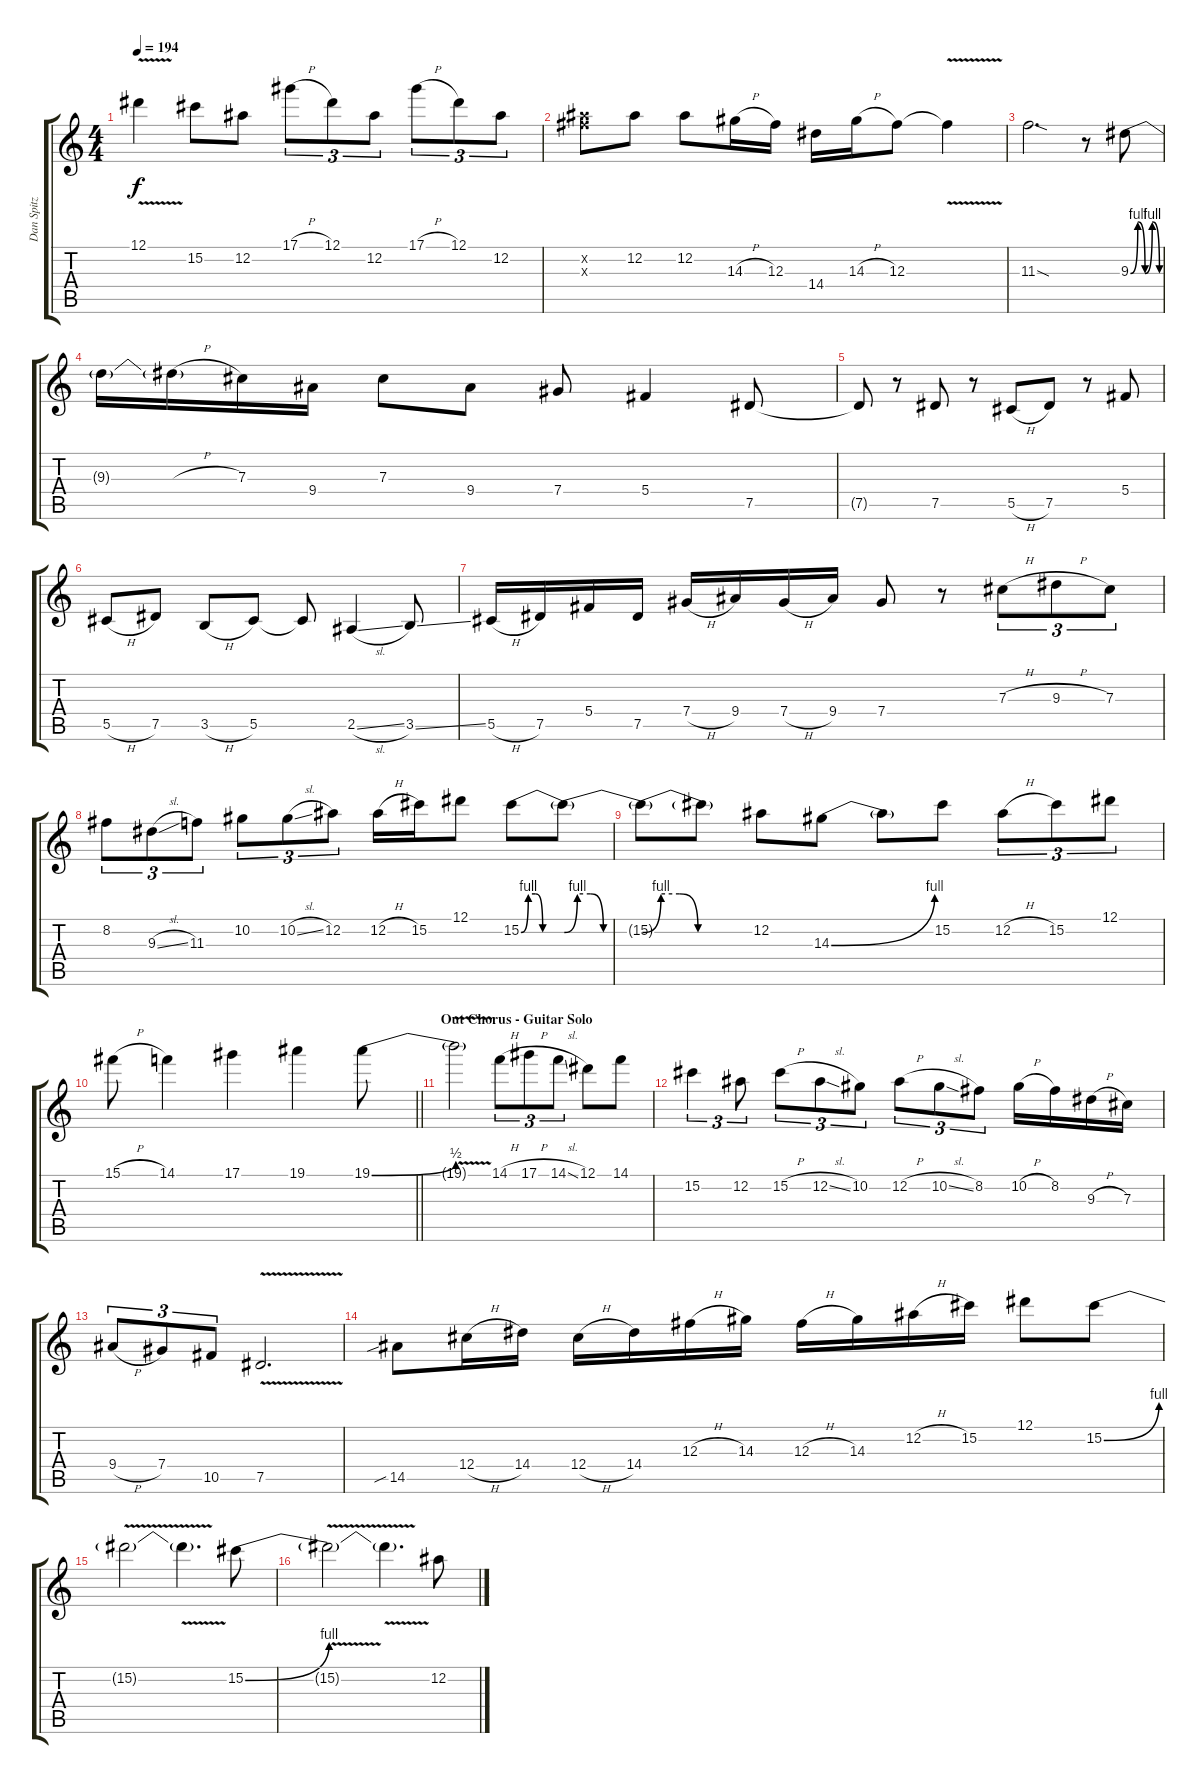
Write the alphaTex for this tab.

\track ("Dan Spitz Lead" "Dan Spitz ") {instrument overdrivenguitar}
\staff {score tabs}
\tuning (Eb4 Bb3 Gb3 Db3 Ab2 Eb2) {hide}
\ts (4 4)
\tempo 194
\clef g2
\ks c
12.1{v t}.4{dy f} 15.2.8 12.2.8 17.1{h}.8{tu (3 2)} 12.1.8{tu (3 2)} 12.2.8{tu (3 2)} 17.1{h}.8{tu (3 2)} 12.1.8{tu (3 2)} 12.2.8{tu (3 2)} |
(12.2{x} 12.3{x}).8 12.2.8 12.2.8 14.3{h}.16 12.3.16 14.4.16 14.3{h}.16 12.3.8 12.3{v t}.4 |
11.3{sod}.2{d} r.8 9.3{be (custom 0 0 15 4 30 0 45 4 60 0)}.8 |
9.3{t}.16 9.3{h t}.16 7.3.16 9.4.16 7.3.8 9.4.8 7.4.8 5.4.4 7.5.8 |
7.5{t}.8 r.8 7.5.8 r.8 5.5{h}.8 7.5.8 r.8 5.4.8 |
5.5{h}.8 7.5.8 3.5{h}.8 5.5.8 5.5{t}.8 2.5{sl}.4 3.5{ss}.8 |
5.5{h}.16 7.5.16 5.4.16 7.5.16 7.4{h}.16 9.4.16 7.4{h}.16 9.4.16 7.4.8 r.8 7.3{h}.8{tu (3 2)} 9.3{h}.8{tu (3 2)} 7.3.8{tu (3 2)} |
8.2.8{tu (3 2)} 9.3{sl}.8{tu (3 2)} 11.3.8{tu (3 2)} 10.2.8{tu (3 2)} 10.2{sl}.8{tu (3 2)} 12.2.8{tu (3 2)} 12.2{h}.16 15.2.16 12.1.8 15.2{be (custom 0 0 10 4 20 4 30 0 60 0)}.8 15.2{be (custom 0 0 10 4 20 4 30 0 60 0) t}.8 |
15.2{be (custom 0 0 10 4 20 4 30 0 60 0) t}.8 15.2{t}.8 12.2.8 14.3{be (bend 0 0 60 4)}.8 14.3{t}.8 15.2.8 12.2{h}.8{tu (3 2)} 15.2.8{tu (3 2)} 12.1.8{tu (3 2)} |
\barLineRight lightlight
15.1{h}.8 14.1.4 17.1.4 19.1.4 19.1{be (bend 0 0 60 2)}.8 |
\section ("" "Out Chorus - Guitar Solo")
19.1{v t}.2 14.1{h}.8{tu (3 2)} 17.1{h}.8{tu (3 2)} 14.1{sl}.8{tu (3 2)} 12.1.8 14.1.8 |
15.2.4{tu (3 2)} 12.2.8{tu (3 2)} 15.2{h}.8{tu (3 2)} 12.2{sl}.8{tu (3 2)} 10.2.8{tu (3 2)} 12.2{h}.8{tu (3 2)} 10.2{sl}.8{tu (3 2)} 8.2.8{tu (3 2)} 10.2{h}.16 8.2.16 9.3{h}.16 7.3.16 |
9.4{h}.8{tu (3 2)} 7.4.8{tu (3 2)} 10.5.8{tu (3 2)} 7.5{v}.2{d} |
14.5{sib}.8 12.4{h}.16 14.4.16 12.4{h}.16 14.4.16 12.3{h}.16 14.3.16 12.3{h}.16 14.3.16 12.2{h}.16 15.2.16 12.1.8 15.2{be (bend 0 0 60 4)}.8 |
15.2{v t}.2 15.2{t}.4{d} 15.2{be (bend 0 0 60 4)}.8 |
15.2{v t}.2 15.2{t}.4{d} 12.2.8
